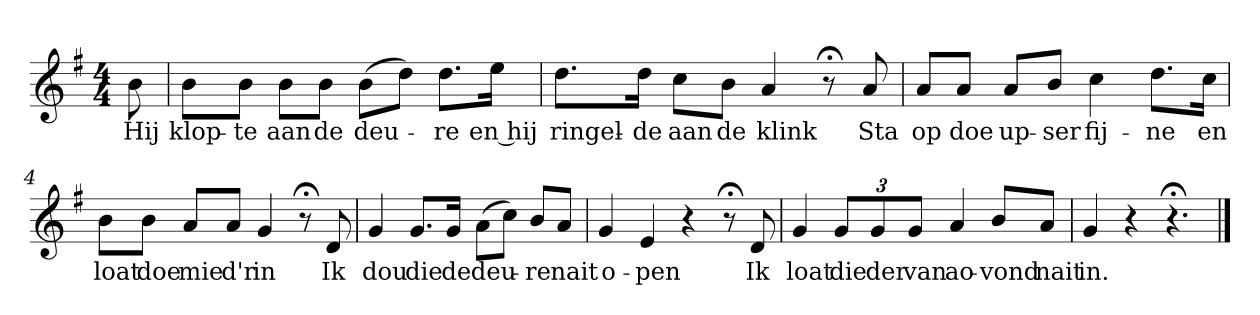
**kern	**text
*part1	*part1
*staff1	*staff1
*k[f#]	*
*G:	*
*M4/4	*
*MM120	*
=	=
8b	Hij
=1	=1
8bL	klop-
8bJ	-te
8bL	aan
8bJ	de
(8bL	deu-
8ddJ)	.
8.ddL	-re
16eeJk	en hij
=2	=2
8.ddL	ringel-
16ddJk	-de
8ccL	aan
8bJ	de
4a	klink
8r;<	.
8a	Sta
=3	=3
8aL	op
8aJ	doe
8aL	up-
8bJ	-ser
4cc	fij-
8.ddL	-ne
16ccJk	en
=4	=4
8bL	loat
8bJ	doe
8aL	mie
8aJ	d'r
4g	in
8r;<	.
8d	Ik
=5	=5
4g	dou
8.gL	die
16gJk	de
(8aL	deu-
8ccJ)	.
8bL	-re
8aJ	nait
=6	=6
4g	o-
4e	-pen
4r	.
8r;<	.
8d	Ik
=7	=7
4g	loat
12gL	die
12g	der
12gJ	van
4a	ao-
8bL	-vond
8aJ	nait
=8	=8
4g	in.
4r	.
4.r;<	.
==	==
*-	*-
